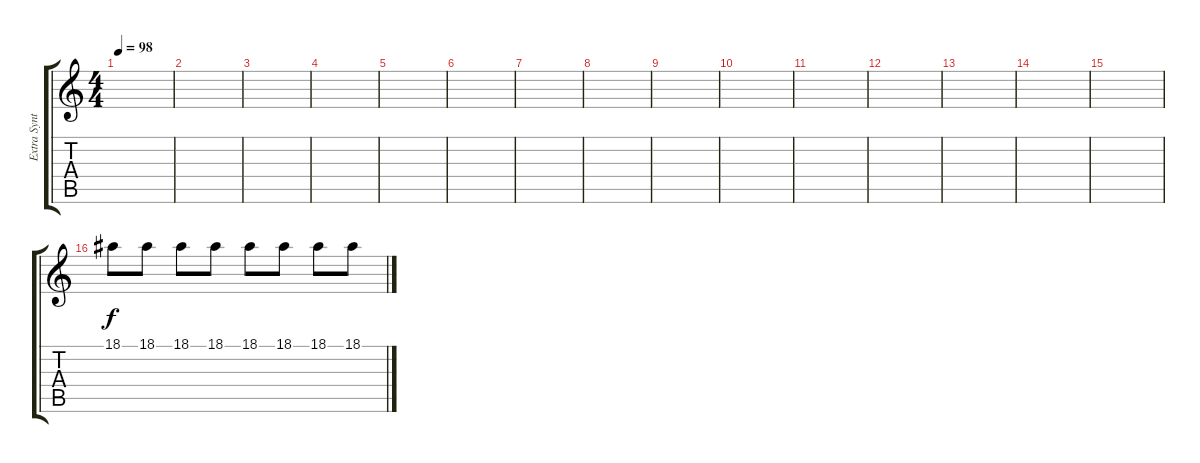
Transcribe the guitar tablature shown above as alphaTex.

\track ("Extra Synth 1" "Extra Synt") {instrument whistle}
\staff {score tabs}
\tuning (E4 B3 G3 D3 A2 E2) {hide}
\ts (4 4)
\tempo 98
\clef g2
\ks c
|
|
|
|
|
|
|
|
|
|
|
|
|
|
|
18.1.8 18.1.8 18.1.8 18.1.8 18.1.8 18.1.8 18.1.8 18.1.8
